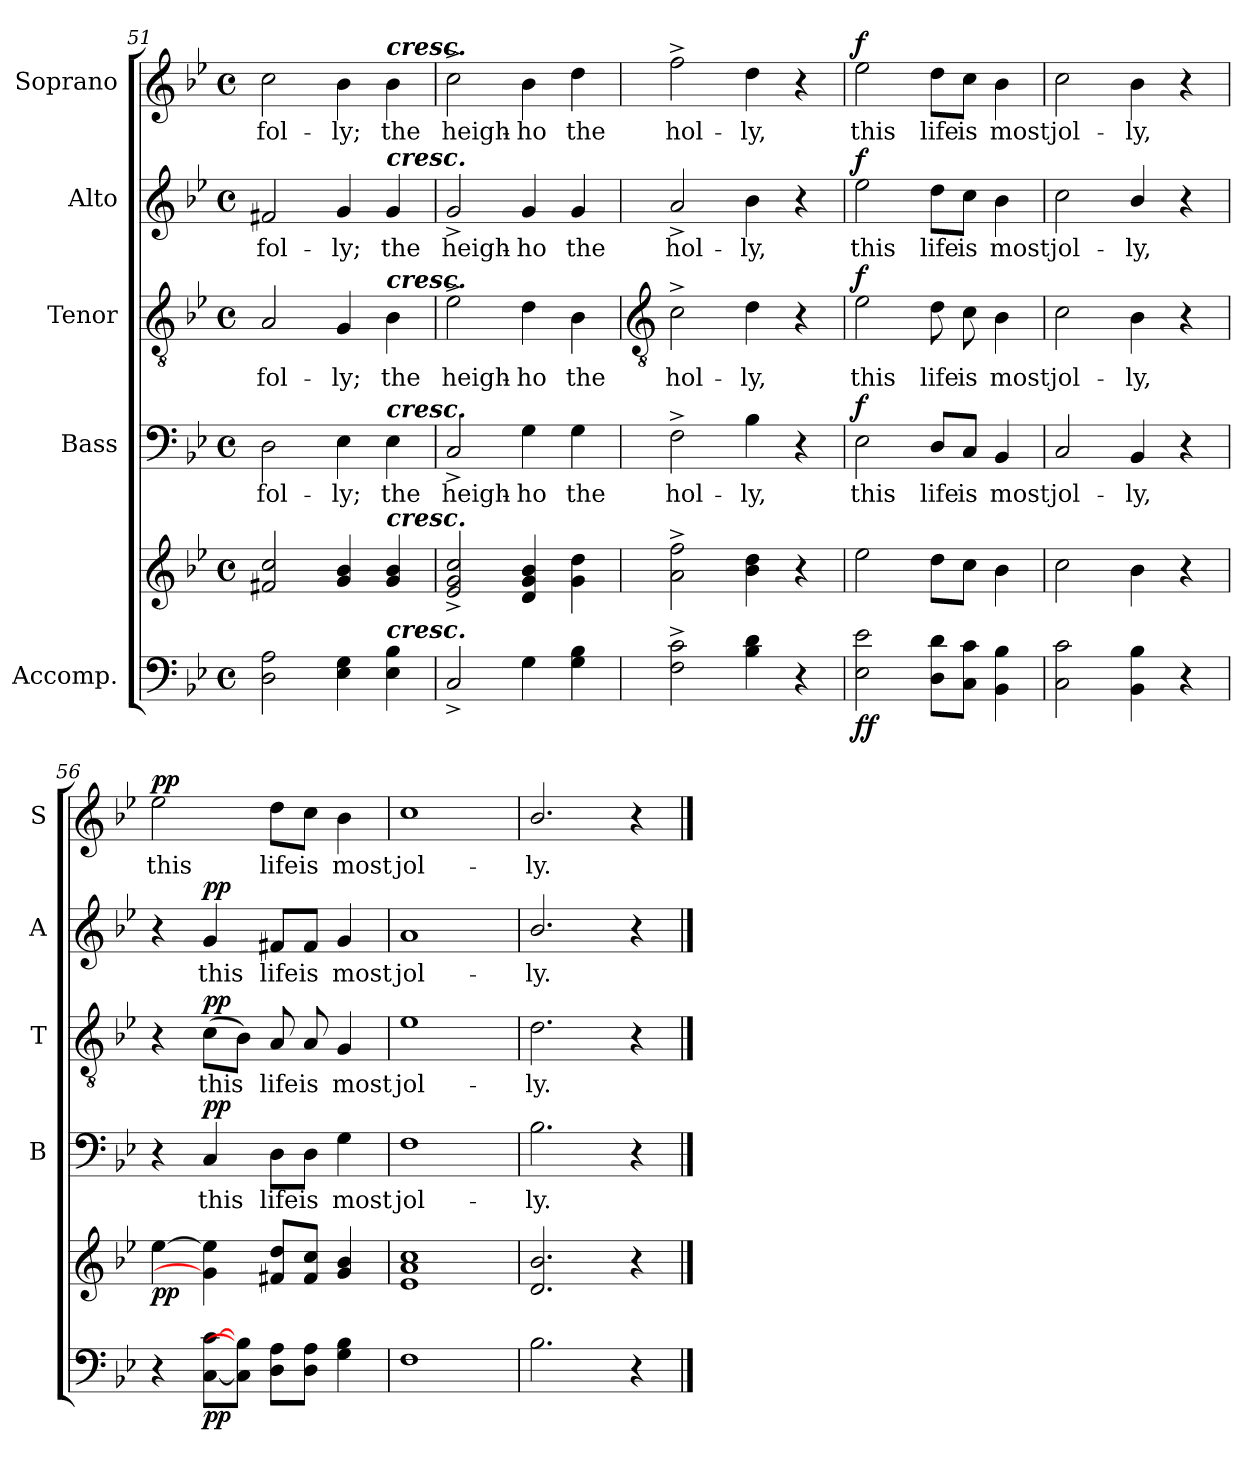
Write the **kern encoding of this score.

**kern	**kern	**dynam	**kern	**text	**dynam	**kern	**text	**dynam	**kern	**text	**dynam	**kern	**text	**dynam
*part5	*part5	*part5	*part4	*part4	*part4	*part3	*part3	*part3	*part2	*part2	*part2	*part1	*part1	*part1
*staff6	*staff5	*staff5/6	*staff4	*staff4	*staff4	*staff3	*staff3	*staff3	*staff2	*staff2	*staff2	*staff1	*staff1	*staff1
*I"Accomp.	*	*	*I"Bass	*	*	*I"Tenor	*	*	*I"Alto	*	*	*I"Soprano	*	*
*	*	*	*I'B	*	*	*I'T	*	*	*I'A	*	*	*I'S	*	*
*clefF4	*clefG2	*	*clefF4	*	*	*clefGv2	*	*	*clefG2	*	*	*clefG2	*	*
*k[b-e-]	*k[b-e-]	*	*k[b-e-]	*	*	*k[b-e-]	*	*	*k[b-e-]	*	*	*k[b-e-]	*	*
*B-:	*B-:	*	*B-:	*	*	*B-:	*	*	*B-:	*	*	*B-:	*	*
*M4/4	*M4/4	*	*M4/4	*	*	*M4/4	*	*	*M4/4	*	*	*M4/4	*	*
*met(c)	*met(c)	*	*met(c)	*	*	*met(c)	*	*	*met(c)	*	*	*met(c)	*	*
=51	=51	=51	=51	=51	=51	=51	=51	=51	=51	=51	=51	=51	=51	=51
!	!	!	!	!LO:LY:b	!	!	!LO:LY:b	!	!	!LO:LY:b	!	!	!LO:LY:b	!
2D 2A	2f#X 2cc	.	2D	fol-	.	2A	fol-	.	2f#X	fol-	.	2cc	fol-	.
!	!	!	!	!LO:LY:b	!	!	!LO:LY:b	!	!	!LO:LY:b	!	!	!LO:LY:b	!
4E- 4G	4g 4b-	.	4E-	-ly;	.	4G	-ly;	.	4g	-ly;	.	4b-	-ly;	.
!	!	!	!	!	!	!	!	!	!	!	!	!LO:TX:a:Bi:t=cresc.	!	!
!	!	!	!	!	!	!	!	!	!LO:TX:a:Bi:t=cresc.	!	!	!	!	!
!	!	!	!	!	!	!LO:TX:a:Bi:t=cresc.	!	!	!	!	!	!	!	!
!	!	!	!LO:TX:a:Bi:t=cresc.	!	!	!	!	!	!	!	!	!	!	!
!	!LO:TX:a:Bi:t=cresc.	!	!	!	!	!	!	!	!	!	!	!	!	!
!LO:TX:a:Bi:t=cresc.	!	!	!	!	!	!	!	!	!	!	!	!	!	!
!	!	!	!	!LO:LY:b	!	!	!LO:LY:b	!	!	!LO:LY:b	!	!	!LO:LY:b	!
4E- 4B-	4g 4b-	.	4E-	the	.	4B-	the	.	4g	the	.	4b-	the	.
=52	=52	=52	=52	=52	=52	=52	=52	=52	=52	=52	=52	=52	=52	=52
!	!	!	!	!LO:LY:b	!	!	!LO:LY:b	!	!	!LO:LY:b	!	!	!LO:LY:b	!
2C^	2e-^ 2g^ 2cc^	.	2C^	heigh-	.	2e-^	heigh-	.	2g^	heigh-	.	2cc^	heigh-	.
!	!	!	!	!LO:LY:b	!	!	!LO:LY:b	!	!	!LO:LY:b	!	!	!LO:LY:b	!
4G	4d 4g 4b-	.	4G	-ho	.	4d	-ho	.	4g	-ho	.	4b-	-ho	.
!	!	!	!	!LO:LY:b	!	!	!LO:LY:b	!	!	!LO:LY:b	!	!	!LO:LY:b	!
4G 4B-	4g 4dd	.	4G	the	.	4B-	the	.	4g	the	.	4dd	the	.
!!LO:LB:g=z
=53	=53	=53	=53	=53	=53	=53	=53	=53	=53	=53	=53	=53	=53	=53
*	*	*	*	*	*	*clefGv2	*	*	*	*	*	*	*	*
!	!	!	!	!LO:LY:b	!	!	!LO:LY:b	!	!	!LO:LY:b	!	!	!LO:LY:b	!
2F^ 2c^	2a^ 2ff^	.	2F^	hol-	.	2c^	hol-	.	2a^	hol-	.	2ff^	hol-	.
!	!	!	!	!LO:LY:b	!	!	!LO:LY:b	!	!	!LO:LY:b	!	!	!LO:LY:b	!
4B- 4d	4b- 4dd	.	4B-	-ly,	.	4d	-ly,	.	4b-	-ly,	.	4dd	-ly,	.
4r	4r	.	4r	.	.	4r	.	.	4r	.	.	4r	.	.
=54	=54	=54	=54	=54	=54	=54	=54	=54	=54	=54	=54	=54	=54	=54
!	!	!LO:DY:b=2	!	!LO:LY:b	!	!	!LO:LY:b	!	!	!LO:LY:b	!	!	!LO:LY:b	!
!	!	!LO:DY:n=1:b	!	!	!LO:DY:b	!	!	!LO:DY:b	!	!	!LO:DY:b	!	!	!LO:DY:b
2E- 2e-	2ee-	f f	2E-	this	f	2e-	this	f	2ee-	this	f	2ee-	this	f
!	!	!	!	!LO:LY:b	!	!	!LO:LY:b	!	!	!LO:LY:b	!	!	!LO:LY:b	!
8D 8dL	8ddL	.	8D/L	life	.	8d	life	.	8dd\L	life	.	8dd\L	life	.
!	!	!	!	!LO:LY:b	!	!	!LO:LY:b	!	!	!LO:LY:b	!	!	!LO:LY:b	!
8C 8cJ	8ccJ	.	8C/J	is	.	8c	is	.	8cc\J	is	.	8cc\J	is	.
!	!	!	!	!LO:LY:b	!	!	!LO:LY:b	!	!	!LO:LY:b	!	!	!LO:LY:b	!
4BB- 4B-	4b-	.	4BB-	most	.	4B-	most	.	4b-	most	.	4b-	most	.
=55	=55	=55	=55	=55	=55	=55	=55	=55	=55	=55	=55	=55	=55	=55
!	!	!	!	!LO:LY:b	!	!	!LO:LY:b	!	!	!LO:LY:b	!	!	!LO:LY:b	!
2C 2c	2cc	.	2C	jol-	.	2c	jol-	.	2cc	jol-	.	2cc	jol-	.
!	!	!	!	!LO:LY:b	!	!	!LO:LY:b	!	!	!LO:LY:b	!	!	!LO:LY:b	!
4BB- 4B-	4b-	.	4BB-	-ly,	.	4B-	-ly,	.	4b-/	-ly,	.	4b-	-ly,	.
4r	4r	.	4r	.	.	4r	.	.	4r	.	.	4r	.	.
=56	=56	=56	=56	=56	=56	=56	=56	=56	=56	=56	=56	=56	=56	=56
!	!	!LO:DY:b	!	!	!	!	!	!	!	!	!	!	!LO:LY:b	!LO:DY:b
4r	[4ee-	pp	4r	.	.	4r	.	.	4r	.	.	2ee-	this	pp
!	!	!LO:DY:b=2	!	!LO:LY:b	!LO:DY:b	!	!LO:LY:b	!LO:DY:b	!	!LO:LY:b	!LO:DY:b	!	!	!
[8C [8cL	4g] 4ee-]	pp	4C	this	pp	(>8cL	this	pp	4g	this	pp	.	.	.
8C] 8B-]J	.	.	.	.	.	8B-J)	.	.	.	.	.	.	.	.
!	!	!	!	!LO:LY:b	!	!	!LO:LY:b	!	!	!LO:LY:b	!	!	!LO:LY:b	!
8D 8AL	8f#X 8ddL	.	8D\L	life	.	8A	life	.	8f#X/L	life	.	8dd\L	life	.
!	!	!	!	!LO:LY:b	!	!	!LO:LY:b	!	!	!LO:LY:b	!	!	!LO:LY:b	!
8D 8AJ	8f# 8ccJ	.	8D\J	is	.	8A	is	.	8f#/J	is	.	8cc\J	is	.
!	!	!	!	!LO:LY:b	!	!	!LO:LY:b	!	!	!LO:LY:b	!	!	!LO:LY:b	!
4G 4B-	4g 4b-	.	4G	most	.	4G	most	.	4g	most	.	4b-	most	.
=57	=57	=57	=57	=57	=57	=57	=57	=57	=57	=57	=57	=57	=57	=57
!	!	!	!	!LO:LY:b	!	!	!LO:LY:b	!	!	!LO:LY:b	!	!	!LO:LY:b	!
1F	1e- 1a 1cc	.	1F	jol-	.	1e-	jol-	.	1a	jol-	.	1cc	jol-	.
=58	=58	=58	=58	=58	=58	=58	=58	=58	=58	=58	=58	=58	=58	=58
!	!	!	!	!LO:LY:b	!	!	!LO:LY:b	!	!	!LO:LY:b	!	!	!LO:LY:b	!
2.B-	2.d 2.b-	.	2.B-	-ly.	.	2.d	-ly.	.	2.b-/	-ly.	.	2.b-/	-ly.	.
4r	4r	.	4r	.	.	4r	.	.	4r	.	.	4r	.	.
==	==	==	==	==	==	==	==	==	==	==	==	==	==	==
*-	*-	*-	*-	*-	*-	*-	*-	*-	*-	*-	*-	*-	*-	*-
